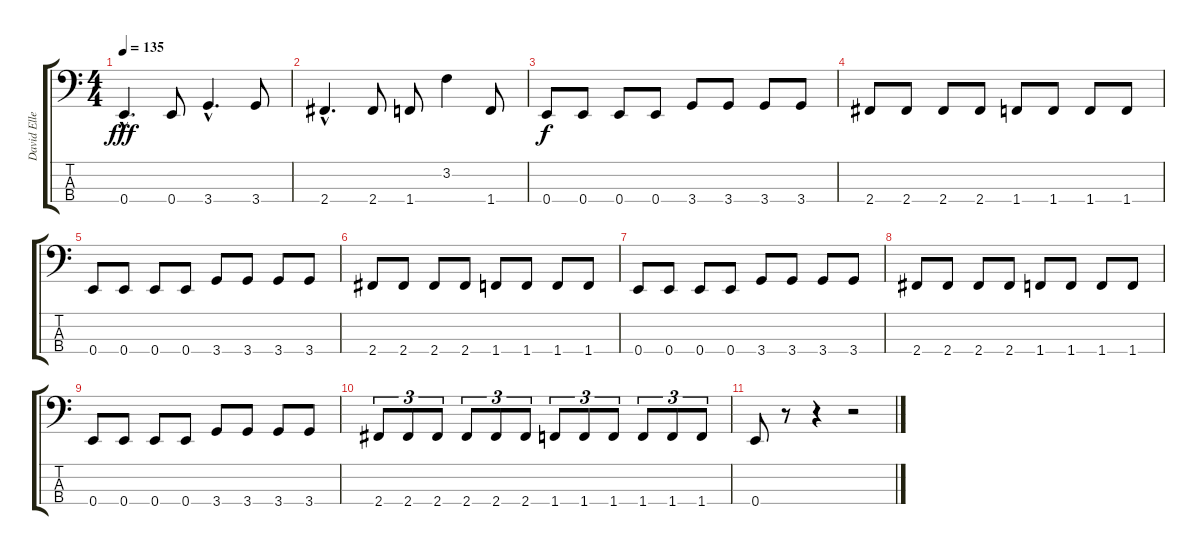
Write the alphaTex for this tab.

\track ("David Ellefson" "David Elle") {instrument acousticguitarnylon}
\staff {score tabs}
\tuning (G2 D2 A1 E1) {hide}
\ts (4 4)
\tempo 135
\clef f4
\ks c
0.4{hac}.4{d dy fff} 0.4.8 3.4{hac}.4{d} 3.4.8 |
2.4{hac}.4{d} 2.4.8 1.4.8 3.2.4 1.4.8 |
0.4.8{dy f} 0.4.8 0.4.8 0.4.8 3.4.8 3.4.8 3.4.8 3.4.8 |
2.4.8 2.4.8 2.4.8 2.4.8 1.4.8 1.4.8 1.4.8 1.4.8 |
0.4.8 0.4.8 0.4.8 0.4.8 3.4.8 3.4.8 3.4.8 3.4.8 |
2.4.8 2.4.8 2.4.8 2.4.8 1.4.8 1.4.8 1.4.8 1.4.8 |
0.4.8 0.4.8 0.4.8 0.4.8 3.4.8 3.4.8 3.4.8 3.4.8 |
2.4.8 2.4.8 2.4.8 2.4.8 1.4.8 1.4.8 1.4.8 1.4.8 |
0.4.8 0.4.8 0.4.8 0.4.8 3.4.8 3.4.8 3.4.8 3.4.8 |
2.4.8{tu (3 2)} 2.4.8{tu (3 2)} 2.4.8{tu (3 2)} 2.4.8{tu (3 2)} 2.4.8{tu (3 2)} 2.4.8{tu (3 2)} 1.4.8{tu (3 2)} 1.4.8{tu (3 2)} 1.4.8{tu (3 2)} 1.4.8{tu (3 2)} 1.4.8{tu (3 2)} 1.4.8{tu (3 2)} |
0.4.8 r.8 r.4 r.2
